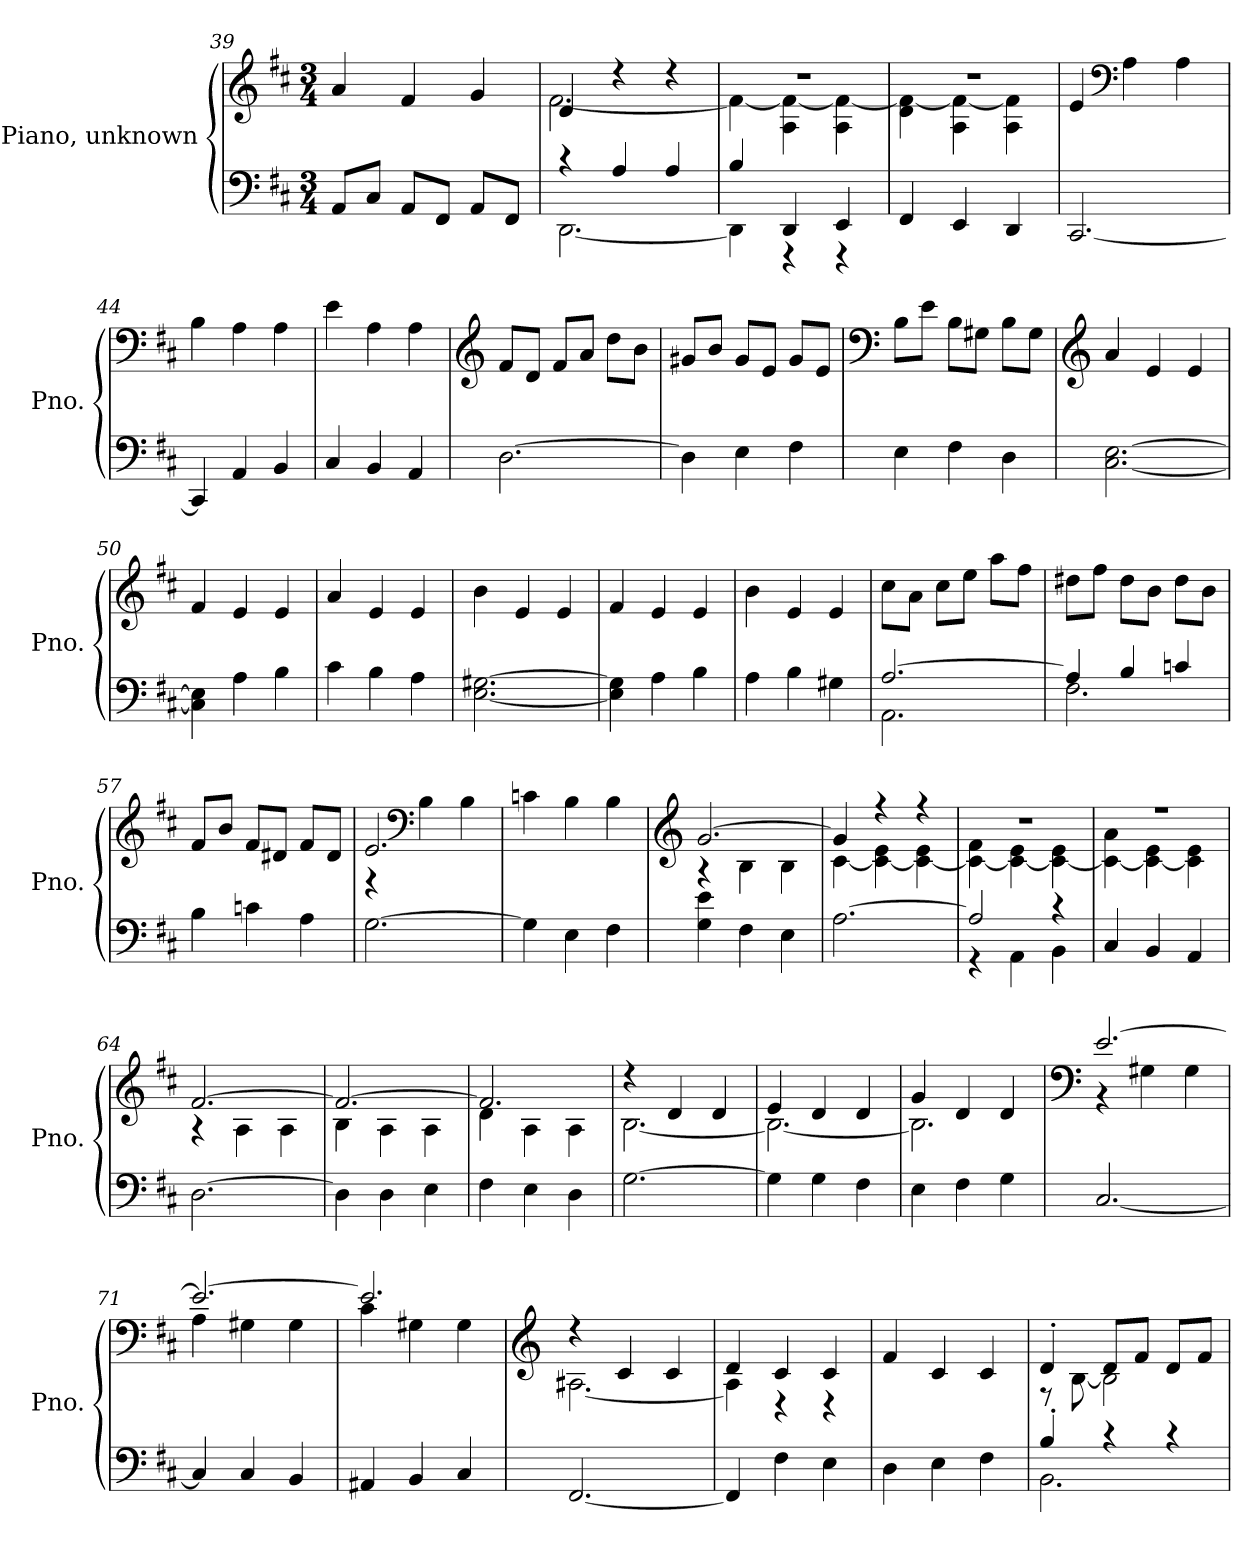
**kern	**kern
*part1	*part1
*staff2	*staff1
*I"Piano, unknown	*
*I'Pno.	*
*clefF4	*clefG2
*k[f#c#]	*k[f#c#]
*M3/4	*M3/4
=39	=39
8AA/L	4a/
8C#/J	.
8AA/L	4f#/
8FF#/J	.
8AA/L	4g/
8FF#/J	.
=40	=40
*^	*^
4r	[2.DD\	4d/	[2.f#\
4A/	.	4r	.
4A/	.	4r	.
=41	=41	=41	=41
4B/	4DD\]	2.r	4f#\_
4DD/	4r	.	4A\ 4f#\_
4EE/	4r	.	4A\ 4f#\_
*v	*v	*	*
=42	=42	=42
4FF#/	2.r	4d\ 4f#\_
4EE/	.	4A\ 4f#\_
4DD/	.	4A\ 4f#\]
*	*v	*v
=43	=43
[2.CC#/	4e/
*	*clefF4
.	4A\
.	4A\
=44	=44
4CC#/]	4B\
4AA/	4A\
4BB/	4A\
!!LO:PB:g=z
=45	=45
4C#/	4e\
4BB/	4A\
4AA/	4A\
=46	=46
*	*clefG2
[2.D\	8f#/L
.	8d/J
.	8f#/L
.	8a/J
.	8dd\L
.	8b\J
=47	=47
4D\]	8g#X/L
.	8b/J
4E\	8g#/L
.	8e/J
4F#\	8g#/L
.	8e/J
=48	=48
*	*clefF4
4E\	8B\L
.	8e\J
4F#\	8B\L
.	8G#X\J
4D\	8B\L
.	8G#\J
=49	=49
*	*clefG2
[2.C#\ [2.E\	4a/
.	4e/
.	4e/
=50	=50
4C#\] 4E\]	4f#/
4A\	4e/
4B\	4e/
=51	=51
4c#\	4a/
4B\	4e/
4A\	4e/
!!LO:LB:g=z
=52	=52
[2.E\ [2.G#X\	4b\
.	4e/
.	4e/
=53	=53
4E\] 4G#\]	4f#/
4A\	4e/
4B\	4e/
=54	=54
4A\	4b\
4B\	4e/
4G#X\	4e/
=55	=55
*^	*
[2.A/	2.AA\	8cc#\L
.	.	8a\J
.	.	8cc#\L
.	.	8ee\J
.	.	8aa\L
.	.	8ff#\J
=56	=56	=56
4A/]	2.F#\	8dd#X\L
.	.	8ff#\J
4B/	.	8dd#\L
.	.	8b\J
4cn/	.	8dd#\L
.	.	8b\J
*v	*v	*
=57	=57
4B\	8f#/L
.	8b/J
4cn\	8f#/L
.	8d#X/J
4A\	8f#/L
.	8d#/J
=58	=58
*	*^
[2.G\	2.e/	4r
*	*clefF4	*
.	.	4B\
.	.	4B\
*	*v	*v
!!LO:LB:g=z
=59	=59
4G\]	4cn\
4E\	4B\
4F#\	4B\
=60	=60
*	*clefG2
*	*^
4G\ 4e\	[2.g/	4r
4F#\	.	4B\
4E\	.	4B\
=61	=61	=61
[2.A\	4g/]	[4c#\
.	4r	4c#\_ 4e\
.	4r	4c#\_ 4e\
=62	=62	=62
*^	*	*
2A/]	4r	2.r	4c#\_ 4f#\
.	4AA\	.	4c#\_ 4e\
4r	4BB\	.	4c#\_ 4e\
*v	*v	*	*
=63	=63	=63
4C#/	2.r	4c#\_ 4a\
4BB/	.	4c#\_ 4e\
4AA/	.	4c#\] 4e\
=64	=64	=64
[2.D\	[2.f#/	4r
.	.	4A\
.	.	4A\
=65	=65	=65
4D\]	2.f#/_	4B\
4D\	.	4A\
4E\	.	4A\
=66	=66	=66
4F#\	2.f#/]	4d\
4E\	.	4A\
4D\	.	4A\
!!LO:LB:g=z	!!
=67	=67	=67
[2.G\	4r	[2.B\
.	4d/	.
.	4d/	.
=68	=68	=68
4G\]	4e/	2.B\_
4G\	4d/	.
4F#\	4d/	.
=69	=69	=69
4E\	4g/	2.B\]
4F#\	4d/	.
4G\	4d/	.
=70	=70	=70
*	*clefF4	*
[2.C#/	[2.e/	4r
.	.	4G#X\
.	.	4G#\
=71	=71	=71
4C#/]	2.e/_	4A\
4C#/	.	4G#X\
4BB/	.	4G#\
=72	=72	=72
4AA#X/	2.e/]	4c#\
4BB/	.	4G#X\
4C#/	.	4G#\
=73	=73	=73
*	*clefG2	*
[2.FF#/	4r	[2.A#X\
.	4c#/	.
.	4c#/	.
=74	=74	=74
4FF#/]	4d/	4A#\]
4F#\	4c#/	4r
4E\	4c#/	4r
*	*v	*v
!!LO:LB:g=z
=75	=75
4D\	4f#/
4E\	4c#/
4F#\	4c#/
=76	=76
*^	*^
4B'/	2.BB\	4d'/	8r
.	.	.	[8B\
4r	.	8d/L	2B\]
.	.	8f#/J	.
4r	.	8d/L	.
.	.	8f#/J	.
*v	*v	*	*
*	*v	*v
=	=
*-	*-
